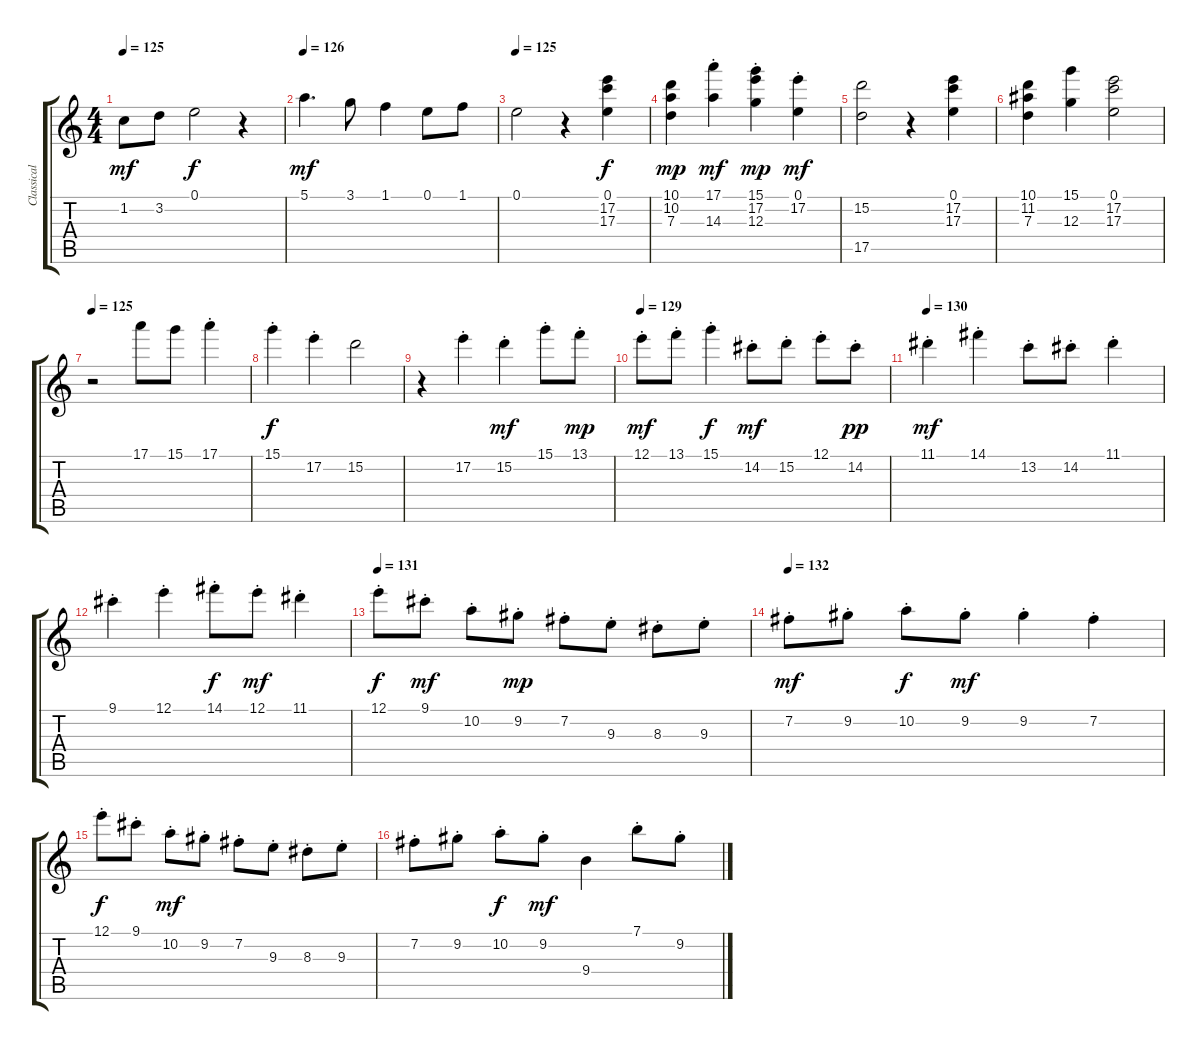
\track ("Classical Acoustic and Electric Guitars" "Classical ") {instrument acousticguitarnylon}
\staff {score tabs}
\tuning (E4 B3 G3 D3 A2 E2) {hide}
\ts (4 4)
\tempo 125
\clef g2
\ks c
1.2.8{dy mf} 3.2.8 0.1.2{dy f} r.4 |
\tempo 126
5.1.4{d dy mf} 3.1.8 1.1.4 0.1.8 1.1.8 |
\tempo 125
0.1.2 r.4 (0.1 17.2 17.3).4{dy f} |
(10.1 10.2 7.3).4{dy mp} (17.1{st} 14.3{st}).4{dy mf} (15.1{st} 17.2{st} 12.3{st}).4{dy mp} (0.1{st} 17.2{st}).4{dy mf} |
(15.2 17.5).2 r.4 (0.1 17.2 17.3).4 |
(10.1 11.2 7.3).4 (15.1 12.3).4 (0.1 17.2 17.3).2 |
\tempo 125
r.2 17.1.8 15.1.8 17.1{st}.4 |
15.1{st}.4{dy f} 17.2{st}.4 15.2.2 |
r.4 17.2{st}.4 15.2{st}.4{dy mf} 15.1{st}.8 13.1{st}.8{dy mp} |
\tempo 129
12.1{st}.8{dy mf} 13.1{st}.8 15.1{st}.4{dy f} 14.2{st}.8{dy mf} 15.2{st}.8 12.1{st}.8 14.2{st}.8{dy pp} |
\tempo 130
11.1{st}.4{dy mf} 14.1{st}.4 13.2{st}.8 14.2{st}.8 11.1{st}.4 |
9.1{st}.4 12.1{st}.4 14.1{st}.8{dy f} 12.1{st}.8{dy mf} 11.1{st}.4 |
\tempo 131
12.1{st}.8{dy f} 9.1{st}.8{dy mf} 10.2{st}.8 9.2{st}.8{dy mp} 7.2{st}.8 9.3{st}.8 8.3{st}.8 9.3{st}.8 |
\tempo 132
7.2{st}.8{dy mf} 9.2{st}.8 10.2{st}.8{dy f} 9.2{st}.8{dy mf} 9.2{st}.4 7.2{st}.4 |
12.1{st}.8{dy f} 9.1{st}.8 10.2{st}.8{dy mf} 9.2{st}.8 7.2{st}.8 9.3{st}.8 8.3{st}.8 9.3{st}.8 |
7.2{st}.8 9.2{st}.8 10.2{st}.8{dy f} 9.2{st}.8{dy mf} 9.4.4 7.1{st}.8 9.2{st}.8
